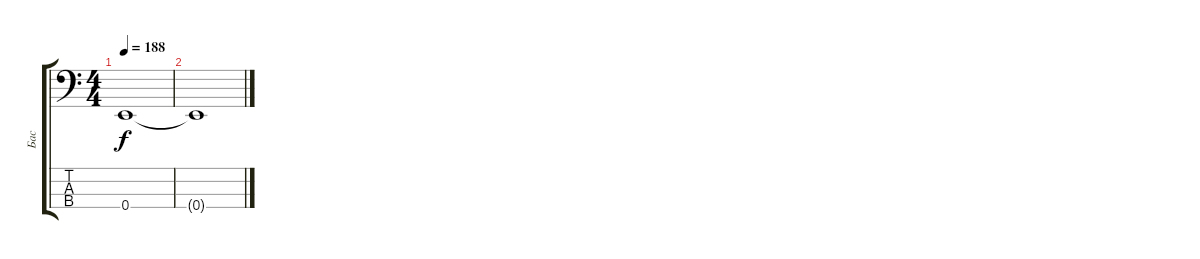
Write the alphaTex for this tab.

\track ("Бас" "Бас") {instrument electricbassfinger}
\staff {score tabs}
\tuning (G2 D2 A1 E1) {hide}
\ts (4 4)
\tempo 188
\clef f4
\ks c
0.4{t}.1{dy f} |
0.4{t}.1
